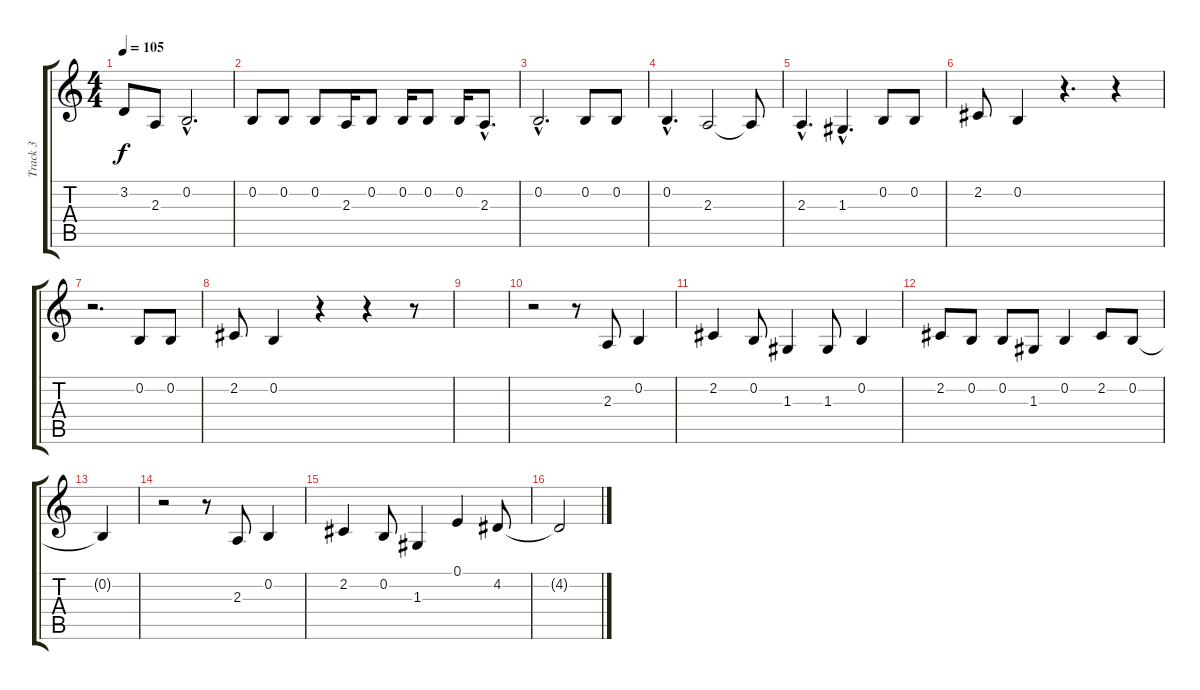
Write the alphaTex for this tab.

\track ("Track 3" "Track 3") {instrument tenorsax}
\staff {score tabs}
\tuning (E4 B3 G3 D3 A2 E2) {hide}
\ts (4 4)
\tempo 105
\clef g2
\ks c
3.2.8{dy f} 2.3.8 0.2{hac}.2{d} |
0.2.8 0.2.8 0.2.8 2.3.16 0.2.8 0.2.16 0.2.8 0.2.16 2.3{hac}.8{d} |
0.2{hac}.2{d} 0.2.8 0.2.8 |
0.2{hac}.4{d} 2.3.2 2.3{t}.8 |
2.3{hac}.4{d} 1.3{hac}.4{d} 0.2.8 0.2.8 |
2.2.8 0.2.4 r.4{d} r.4 |
r.2{d} 0.2.8 0.2.8 |
2.2.8 0.2.4 r.4 r.4 r.8 |
|
r.2 r.8 2.3.8 0.2.4 |
2.2.4 0.2.8 1.3.4 1.3.8 0.2.4 |
2.2.8 0.2.8 0.2.8 1.3.8 0.2.4 2.2.8 0.2.8 |
0.2{t}.4 |
r.2 r.8 2.3.8 0.2.4 |
2.2.4 0.2.8 1.3.4 0.1.4 4.2.8 |
4.2{t}.2
